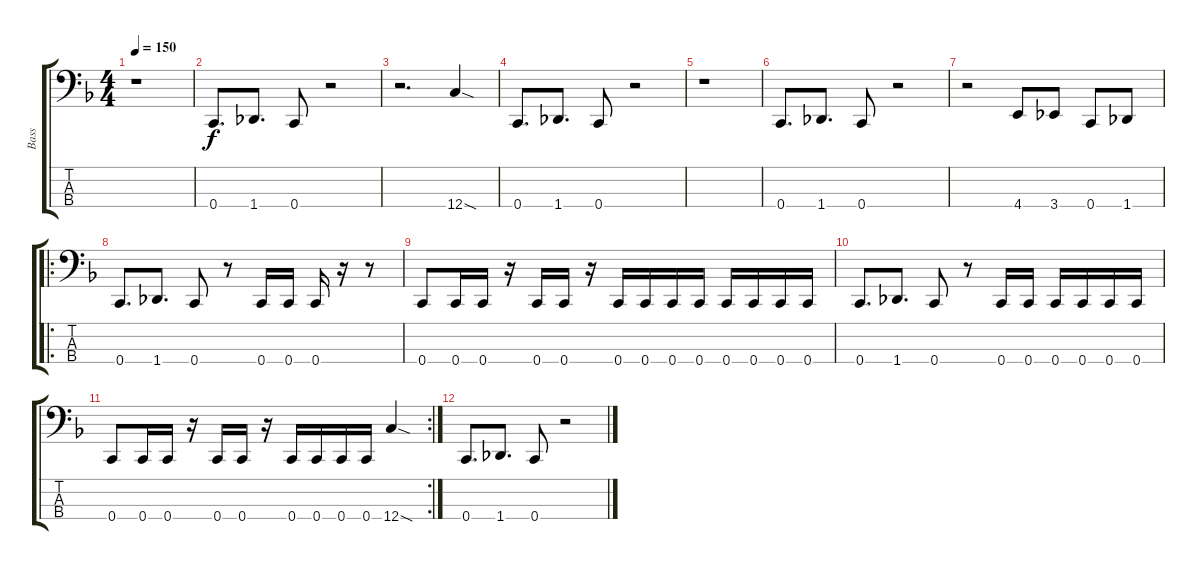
\track ("Bass" "Bass") {instrument electricbassfinger}
\staff {score tabs}
\tuning (F2 C2 G1 C1) {hide}
\ts (4 4)
\tempo 150
\clef f4
\ks dminor
r.1{dy f} |
0.4.8{d} 1.4.8{d} 0.4.8 r.2 |
r.2{d} 12.4{sod}.4 |
0.4.8{d} 1.4.8{d} 0.4.8 r.2 |
r.1 |
0.4.8{d} 1.4.8{d} 0.4.8 r.2 |
r.2 4.4.8 3.4.8 0.4.8 1.4.8 |
\ro
0.4.8{d} 1.4.8{d} 0.4.8 r.8 0.4.16 0.4.16 0.4.16 r.16 r.8 |
0.4.8 0.4.16 0.4.16 r.16 0.4.16 0.4.16 r.16 0.4.16 0.4.16 0.4.16 0.4.16 0.4.16 0.4.16 0.4.16 0.4.16 |
0.4.8{d} 1.4.8{d} 0.4.8 r.8 0.4.16 0.4.16 0.4.16 0.4.16 0.4.16 0.4.16 |
\rc 2
0.4.8 0.4.16 0.4.16 r.16 0.4.16 0.4.16 r.16 0.4.16 0.4.16 0.4.16 0.4.16 12.4{sod}.4 |
0.4.8{d} 1.4.8{d} 0.4.8 r.2
